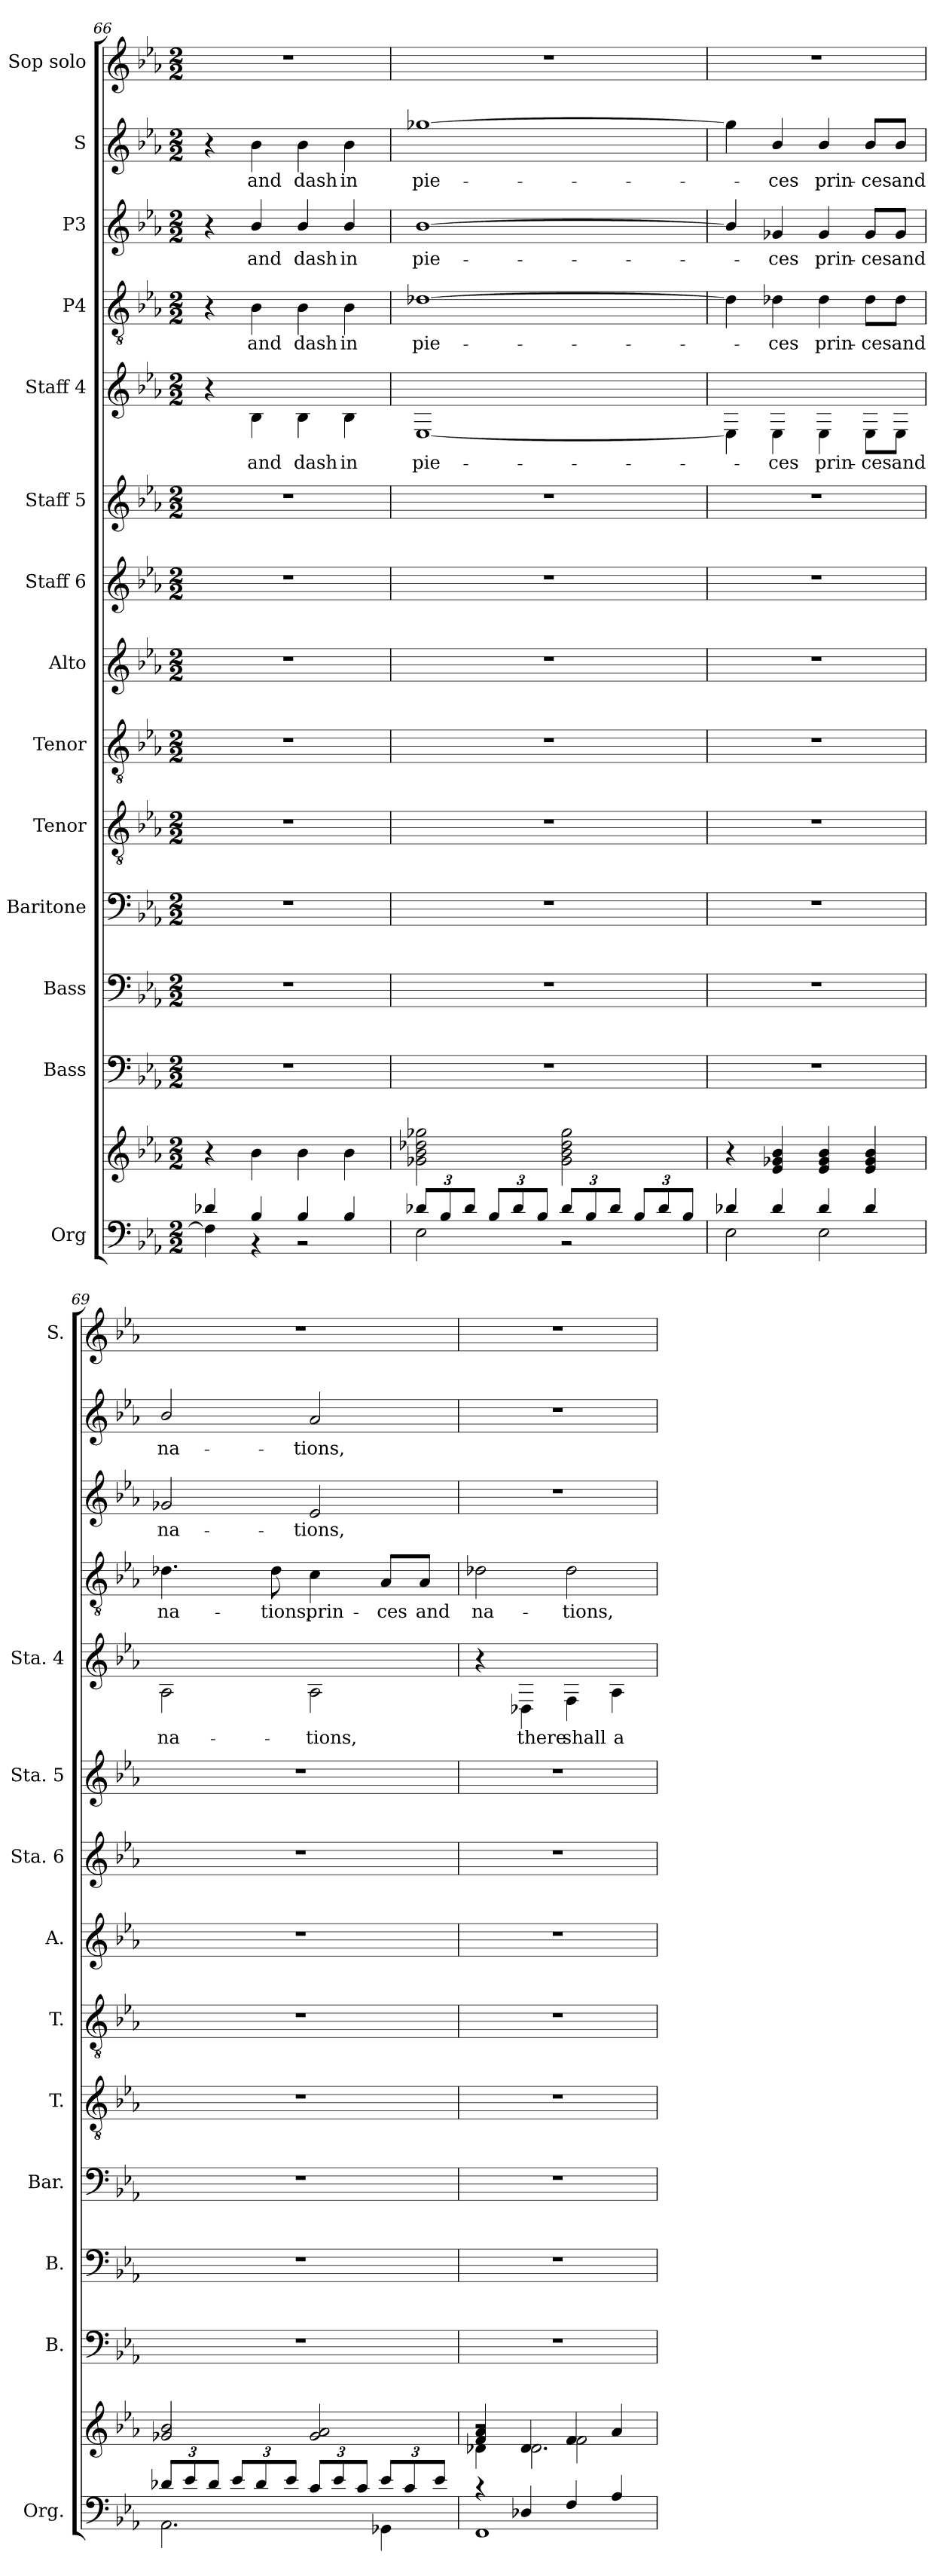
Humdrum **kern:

**kern	**kern	**kern	**kern	**kern	**kern	**kern	**kern	**kern	**kern	**kern	**text	**kern	**text	**kern	**text	**kern	**text	**kern
*part14	*part14	*part13	*part12	*part11	*part10	*part9	*part8	*part7	*part6	*part5	*part5	*part4	*part4	*part3	*part3	*part2	*part2	*part1
*staff15	*staff14	*staff13	*staff12	*staff11	*staff10	*staff9	*staff8	*staff7	*staff6	*staff5	*staff5	*staff4	*staff4	*staff3	*staff3	*staff2	*staff2	*staff1
*I"Org	*	*I"Bass	*I"Bass	*I"Baritone	*I"Tenor	*I"Tenor	*I"Alto	*I"Staff 6	*I"Staff 5	*I"Staff 4	*	*I"P4	*	*I"P3	*	*I"S	*	*I"Sop solo
*I'Org.	*	*I'B.	*I'B.	*I'Bar.	*I'T.	*I'T.	*I'A.	*I'Sta. 6	*I'Sta. 5	*I'Sta. 4	*	*	*	*	*	*	*	*I'S.
*clefF4	*clefG2	*clefF4	*clefF4	*clefF4	*clefGv2	*clefGv2	*clefG2	*clefG2	*clefG2	*clefG2	*	*clefGv2	*	*clefG2	*	*clefG2	*	*clefG2
*	*	*	*	*	*ITrd7c12	*ITrd7c12	*	*	*	*	*	*	*	*	*	*	*	*
*k[b-e-a-]	*k[b-e-a-]	*k[b-e-a-]	*k[b-e-a-]	*k[b-e-a-]	*k[b-e-a-]	*k[b-e-a-]	*k[b-e-a-]	*k[b-e-a-]	*k[b-e-a-]	*k[b-e-a-]	*	*k[b-e-a-]	*	*k[b-e-a-]	*	*k[b-e-a-]	*	*k[b-e-a-]
*E-:	*E-:	*E-:	*E-:	*E-:	*E-:	*E-:	*E-:	*E-:	*E-:	*E-:	*	*E-:	*	*E-:	*	*E-:	*	*E-:
*M2/2	*M2/2	*M2/2	*M2/2	*M2/2	*M2/2	*M2/2	*M2/2	*M2/2	*M2/2	*M2/2	*	*M2/2	*	*M2/2	*	*M2/2	*	*M2/2
=66	=66	=66	=66	=66	=66	=66	=66	=66	=66	=66	=66	=66	=66	=66	=66	=66	=66	=66
*^	*	*	*	*	*	*	*	*	*	*	*	*	*	*	*	*	*	*
4d-X/	4F\]	4r	1r	1r	1r	1r	1r	1r	1r	1r	4r	.	4r	.	4r	.	4r	.	1r
!	!	!	!	!	!	!	!	!	!	!	!	!LO:LY:b	!	!LO:LY:b	!	!LO:LY:b	!	!LO:LY:b	!
4B-/	4r	4b-\	.	.	.	.	.	.	.	.	4B-\	and	4B-\	and	4b-/	and	4b-\	and	.
!	!	!	!	!	!	!	!	!	!	!	!	!LO:LY:b	!	!LO:LY:b	!	!LO:LY:b	!	!LO:LY:b	!
4B-/	2r	4b-\	.	.	.	.	.	.	.	.	4B-\	dash	4B-\	dash	4b-/	dash	4b-\	dash	.
!	!	!	!	!	!	!	!	!	!	!	!	!LO:LY:b	!	!LO:LY:b	!	!LO:LY:b	!	!LO:LY:b	!
4B-/	.	4b-\	.	.	.	.	.	.	.	.	4B-\	in	4B-\	in	4b-/	in	4b-\	in	.
=67	=67	=67	=67	=67	=67	=67	=67	=67	=67	=67	=67	=67	=67	=67	=67	=67	=67	=67	=67
*Xbrackettup	*	*	*	*	*	*	*	*	*	*	*	*	*	*	*	*	*	*	*
!	!	!	!	!	!	!	!	!	!	!	!	!LO:LY:b	!	!LO:LY:b	!	!LO:LY:b	!	!LO:LY:b	!
12d-X/L	2E-\	2g-X\ 2b-\ 2dd-X\ 2gg-X\	1r	1r	1r	1r	1r	1r	1r	1r	[1E-	pie-	[1d-X	pie-	[1b-	pie-	[1gg-X	pie-	1r
12B-/	.	.	.	.	.	.	.	.	.	.	.	.	.	.	.	.	.	.	.
12d-/J	.	.	.	.	.	.	.	.	.	.	.	.	.	.	.	.	.	.	.
12B-/L	.	.	.	.	.	.	.	.	.	.	.	.	.	.	.	.	.	.	.
12d-/	.	.	.	.	.	.	.	.	.	.	.	.	.	.	.	.	.	.	.
12B-/J	.	.	.	.	.	.	.	.	.	.	.	.	.	.	.	.	.	.	.
12d-/L	2r	2g-\ 2b-\ 2dd-\ 2gg-\	.	.	.	.	.	.	.	.	.	.	.	.	.	.	.	.	.
12B-/	.	.	.	.	.	.	.	.	.	.	.	.	.	.	.	.	.	.	.
12d-/J	.	.	.	.	.	.	.	.	.	.	.	.	.	.	.	.	.	.	.
12B-/L	.	.	.	.	.	.	.	.	.	.	.	.	.	.	.	.	.	.	.
12d-/	.	.	.	.	.	.	.	.	.	.	.	.	.	.	.	.	.	.	.
12B-/J	.	.	.	.	.	.	.	.	.	.	.	.	.	.	.	.	.	.	.
=68	=68	=68	=68	=68	=68	=68	=68	=68	=68	=68	=68	=68	=68	=68	=68	=68	=68	=68	=68
4d-X/	2E-\	4r	1r	1r	1r	1r	1r	1r	1r	1r	4E-\]	.	4d-\]	.	4b-/]	.	4gg-\]	.	1r
!	!	!	!	!	!	!	!	!	!	!	!	!LO:LY:b	!	!LO:LY:b	!	!LO:LY:b	!	!LO:LY:b	!
4d-/	.	4e-/ 4g-X/ 4b-/	.	.	.	.	.	.	.	.	4E-\	-ces	4d-X\	-ces	4g-X/	-ces	4b-/	-ces	.
!	!	!	!	!	!	!	!	!	!	!	!	!LO:LY:b	!	!LO:LY:b	!	!LO:LY:b	!	!LO:LY:b	!
4d-/	2E-\	4e-/ 4g-/ 4b-/	.	.	.	.	.	.	.	.	4E-\	prin-	4d-\	prin-	4g-/	prin-	4b-/	prin-	.
!	!	!	!	!	!	!	!	!	!	!	!	!LO:LY:b	!	!LO:LY:b	!	!LO:LY:b	!	!LO:LY:b	!
4d-/	.	4e-/ 4g-/ 4b-/	.	.	.	.	.	.	.	.	8E-\L	-ces	8d-\L	-ces	8g-/L	-ces	8b-/L	-ces	.
!	!	!	!	!	!	!	!	!	!	!	!	!LO:LY:b	!	!LO:LY:b	!	!LO:LY:b	!	!LO:LY:b	!
.	.	.	.	.	.	.	.	.	.	.	8E-\J	and	8d-\J	and	8g-/J	and	8b-/J	and	.
!!LO:PB:g=z
=69	=69	=69	=69	=69	=69	=69	=69	=69	=69	=69	=69	=69	=69	=69	=69	=69	=69	=69	=69
!	!	!	!	!	!	!	!	!	!	!	!	!LO:LY:b	!	!LO:LY:b	!	!LO:LY:b	!	!LO:LY:b	!
12d-X/L	2.AA-\	2g-X/ 2b-/	1r	1r	1r	1r	1r	1r	1r	1r	2A-\	na-	4.d-X\	na-	2g-X/	na-	2b-/	na-	1r
12e-/	.	.	.	.	.	.	.	.	.	.	.	.	.	.	.	.	.	.	.
12d-/J	.	.	.	.	.	.	.	.	.	.	.	.	.	.	.	.	.	.	.
12e-/L	.	.	.	.	.	.	.	.	.	.	.	.	.	.	.	.	.	.	.
12d-/	.	.	.	.	.	.	.	.	.	.	.	.	.	.	.	.	.	.	.
!	!	!	!	!	!	!	!	!	!	!	!	!	!	!LO:LY:b	!	!	!	!	!
.	.	.	.	.	.	.	.	.	.	.	.	.	8d-\	-tions,	.	.	.	.	.
12e-/J	.	.	.	.	.	.	.	.	.	.	.	.	.	.	.	.	.	.	.
!	!	!	!	!	!	!	!	!	!	!	!	!LO:LY:b	!	!LO:LY:b	!	!LO:LY:b	!	!LO:LY:b	!
12c/L	.	2g-/ 2a-/	.	.	.	.	.	.	.	.	2A-\	-tions,	4c\	prin-	2e-/	-tions,	2a-/	-tions,	.
12e-/	.	.	.	.	.	.	.	.	.	.	.	.	.	.	.	.	.	.	.
12c/J	.	.	.	.	.	.	.	.	.	.	.	.	.	.	.	.	.	.	.
!	!	!	!	!	!	!	!	!	!	!	!	!	!	!LO:LY:b	!	!	!	!	!
12e-/L	4GG-X\	.	.	.	.	.	.	.	.	.	.	.	8A-/L	-ces	.	.	.	.	.
12c/	.	.	.	.	.	.	.	.	.	.	.	.	.	.	.	.	.	.	.
!	!	!	!	!	!	!	!	!	!	!	!	!	!	!LO:LY:b	!	!	!	!	!
.	.	.	.	.	.	.	.	.	.	.	.	.	8A-/J	and	.	.	.	.	.
12e-/J	.	.	.	.	.	.	.	.	.	.	.	.	.	.	.	.	.	.	.
=70	=70	=70	=70	=70	=70	=70	=70	=70	=70	=70	=70	=70	=70	=70	=70	=70	=70	=70	=70
*	*	*^	*	*	*	*	*	*	*	*	*	*	*	*	*	*	*	*	*
*	*	*	*^	*	*	*	*	*	*	*	*	*	*	*	*	*	*	*	*	*
!	!	!	!	!	!	!	!	!	!	!	!	!	!	!	!	!LO:LY:b	!	!	!	!	!
4r	1FF	4f/ 4a-/	4d-X\	2r	1r	1r	1r	1r	1r	1r	1r	1r	4r	.	2d-X\	na-	1r	.	1r	.	1r
!	!	!	!	!	!	!	!	!	!	!	!	!	!	!LO:LY:b	!	!	!	!	!	!	!
4D-X/	.	4d-/	2.d-\	.	.	.	.	.	.	.	.	.	4D-X\	there	.	.	.	.	.	.	.
!	!	!	!	!	!	!	!	!	!	!	!	!	!	!LO:LY:b	!	!LO:LY:b	!	!	!	!	!
4F/	.	4f/	.	2f\	.	.	.	.	.	.	.	.	4F\	shall	2d-\	-tions,	.	.	.	.	.
!	!	!	!	!	!	!	!	!	!	!	!	!	!	!LO:LY:b	!	!	!	!	!	!	!
4A-/	.	4a-/	.	.	.	.	.	.	.	.	.	.	4A-\	a	.	.	.	.	.	.	.
*v	*v	*	*	*	*	*	*	*	*	*	*	*	*	*	*	*	*	*	*	*	*
*	*v	*v	*v	*	*	*	*	*	*	*	*	*	*	*	*	*	*	*	*	*
=	=	=	=	=	=	=	=	=	=	=	=	=	=	=	=	=	=	=
*-	*-	*-	*-	*-	*-	*-	*-	*-	*-	*-	*-	*-	*-	*-	*-	*-	*-	*-
